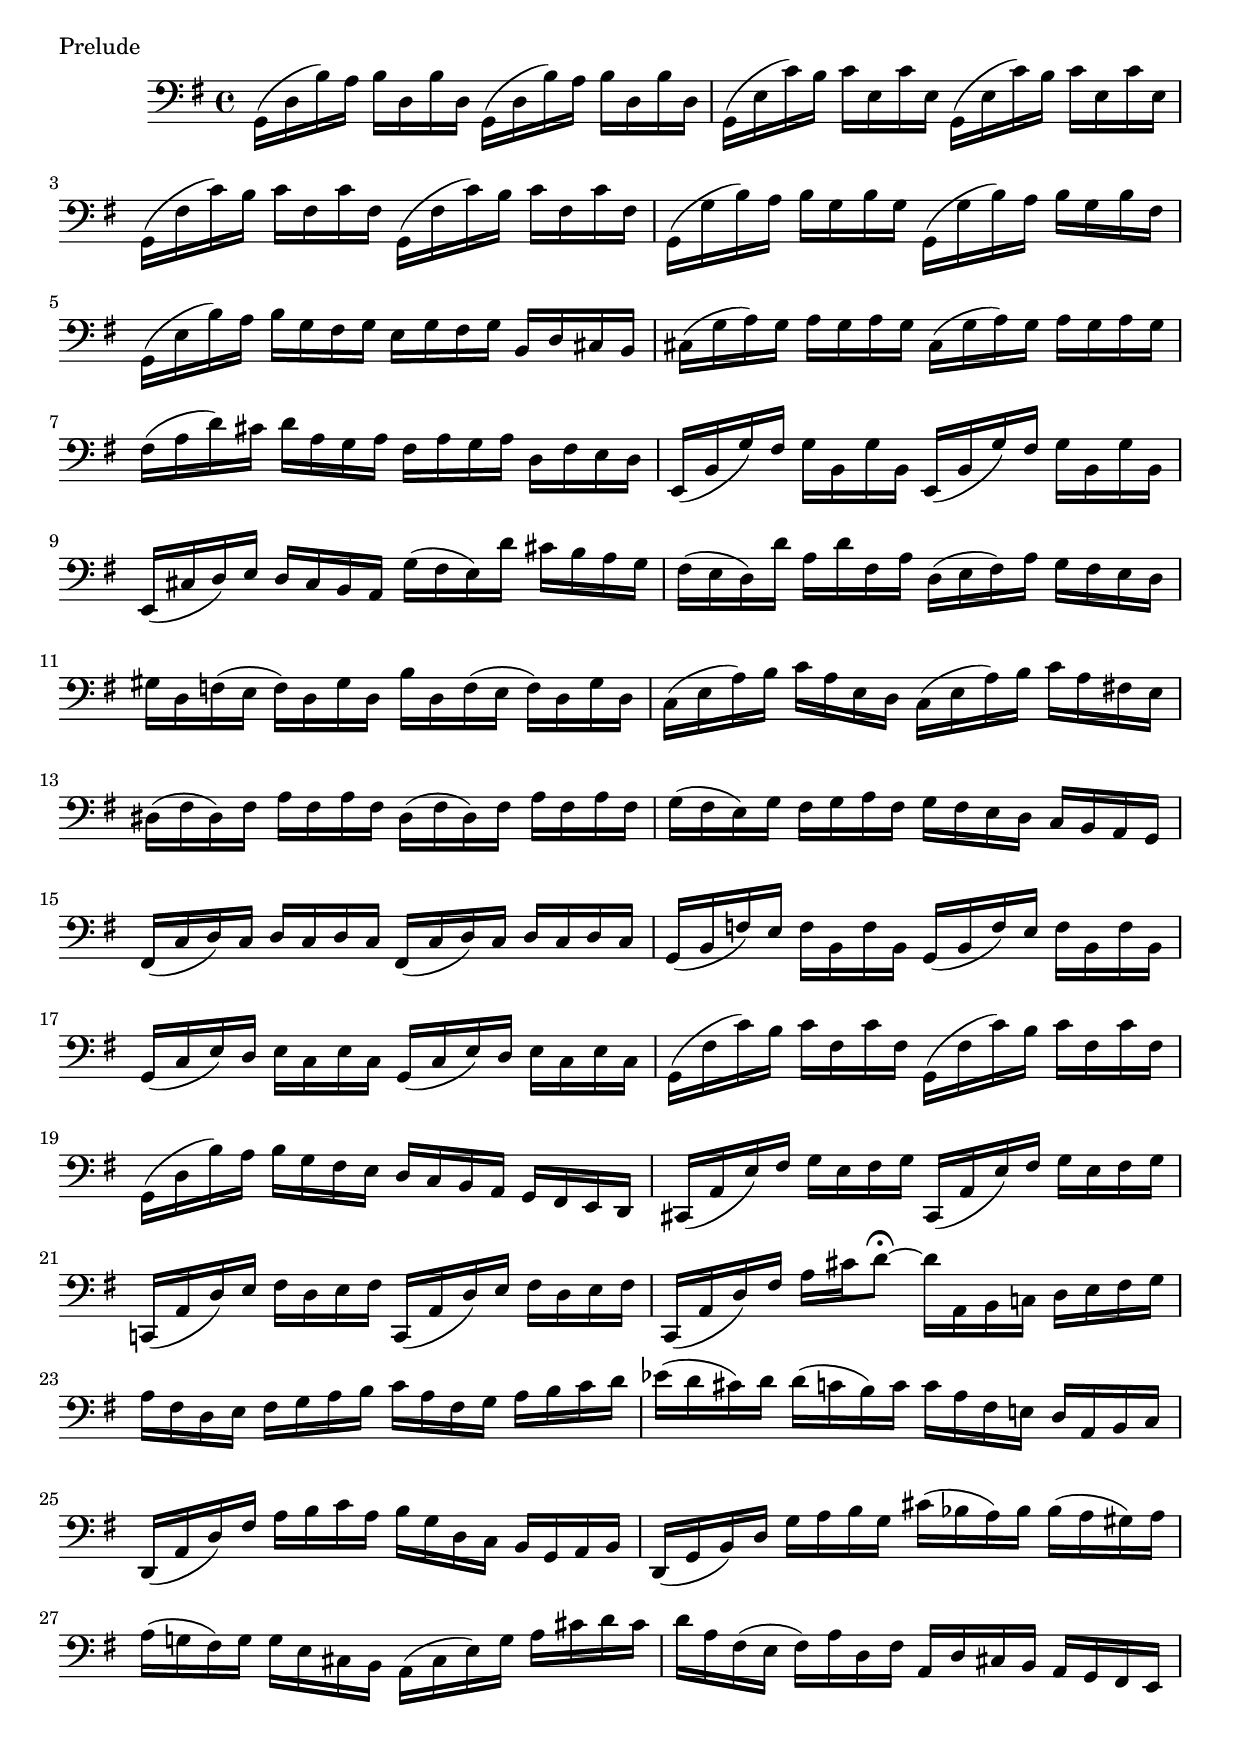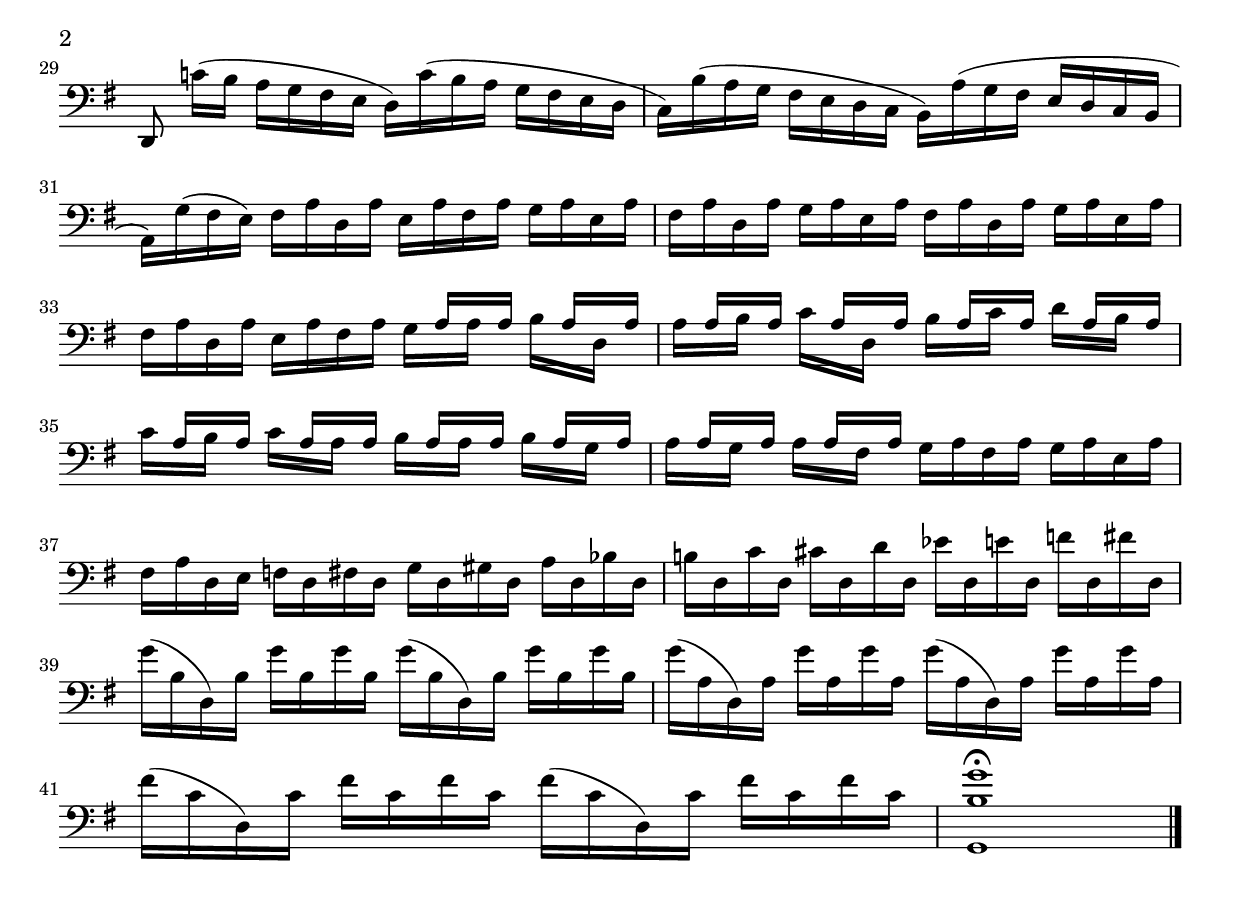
\score {
	\header {
		piece = "Prelude"
	}
    \layout { }
    \transpose c c, \relative {
        \clef bass
        \key g \major
        \time 4/4
        \set Staff.midiInstrument = "cello"

        % 1
        g16( d' b') a b d, b' d, g,( d' b') a b d, b' d, |
        g,( e' c') b c e, c' e, g,( e' c') b c e, c' e, |
        \break
        g,( fis' c') b c fis, c' fis, g,( fis' c') b c fis, c' fis, |
        g,( g' b) a b g b g g,( g' b) a b g b fis |

        \break
        g,( e' b') a b g fis g e g fis g b, d cis b |
        % 6
        cis( g' a) g a g a g cis,( g' a) g a g a g |

        \break
        fis( a d) cis d a g a fis a g a d, fis e d |
        e,( b' g') fis g b, g' b, e,( b' g') fis g b, g' b, |
        \break
        e,( cis' d) e d cis b a g'( fis e) d' cis b a g |
        fis( e d) d' a d fis, a d,( e fis) a g fis e d |
        \break
        % 11
        gis d f( e f) d gis d b' d, f( e f) d gis d |
        c( e a) b c a e d c( e a) b c a fis! e |
        \break
        dis( fis dis) fis a fis a fis dis( fis dis) fis a fis a fis |
        g( fis e) g fis g a fis g fis e d c b a g |
        \break
        fis( c' d) c d c d c fis,( c' d) c d c d c |
        % 16
        g( b f') e f b, f' b, g( b f') e f b, f' b, |
        \break
        g( c e) d e c e c g( c e) d e c e c |
        g( fis' c') b c fis, c' fis, g,( fis' c') b c fis, c' fis, |
        \break
        g,( d' b') a b g fis e d c b a g fis e d |
        cis( a' e') fis g e fis g cis,,( a' e') fis g e fis g |
        \break
        % 21
        c,,!( a' d) e fis d e fis c,( a' d) e fis d e fis |
        c,( a' d) fis a cis d8\fermata~ d16 a, b c! d e fis g |
        \break
        a fis d e fis g a b c a fis g a b c d |
        ees( d cis) d d( c b) c c a fis e! d a b c |
        \break
        d,( a' d) fis a b c a b g d c b g a b |
        % 26
        d,( g b) d g a b g cis( bes a) bes bes( a gis) a |
        \break
        a( g! fis) g g e cis b a( cis e) g a cis d cis |
        d a fis( e fis) a d, fis a, d cis b a g fis e |
        \break
        d8\noBeam c''!16( b a g fis e d) c'( b a g fis e d |
        c) b'( a g fis e d c b) a'( g fis e d c b |
        \break
        % 31
        a) g'( fis e) fis a d, a' e a fis a g a e a |
        fis a d, a' g a e a fis a d, a' g a e a |
        \break
        fis a d, a' e a fis a <<{s a[ s a] s a[ s a]} \\ {g[ s a] s b[ s d,] s}>> |
        <<{s a'[ s a] s a[ s a] s a[ s a] s a[ s a]} \\ {a[ s b] s c[ s d,] s b'[ s c] s d[ s b] s}>> |
        \break
        <<{s a[ s a] s a[ s a] s a[ s a] s a[ s a]} \\ {c[ s b] s c[ s a] s b[ s a] s b[ s g] s}>> |
        % 36
        <<{s a[ s a] s a[ s a]} \\ {a[ s g] s a[ s fis] s}>> g a fis a g a e a |
        \break
        fis a d, e f d fis d g d gis d a' d, bes' d, |
        b'! d, c' d, cis' d, d' d, ees' d, e' d, f' d, fis' d, |
        \break
        g'( b, d,) b' g' b, g' b, g'( b, d,) b' g' b, g' b, |
        g'( a, d,) a' g' a, g' a, g'( a, d,) a' g' a, g' a, |
        \break
        % 41
        fis'( c d,) c' fis c fis c fis( c d,) c' fis c fis c |
        <g, b' g'>1\fermata | \bar "|."
    }
}

